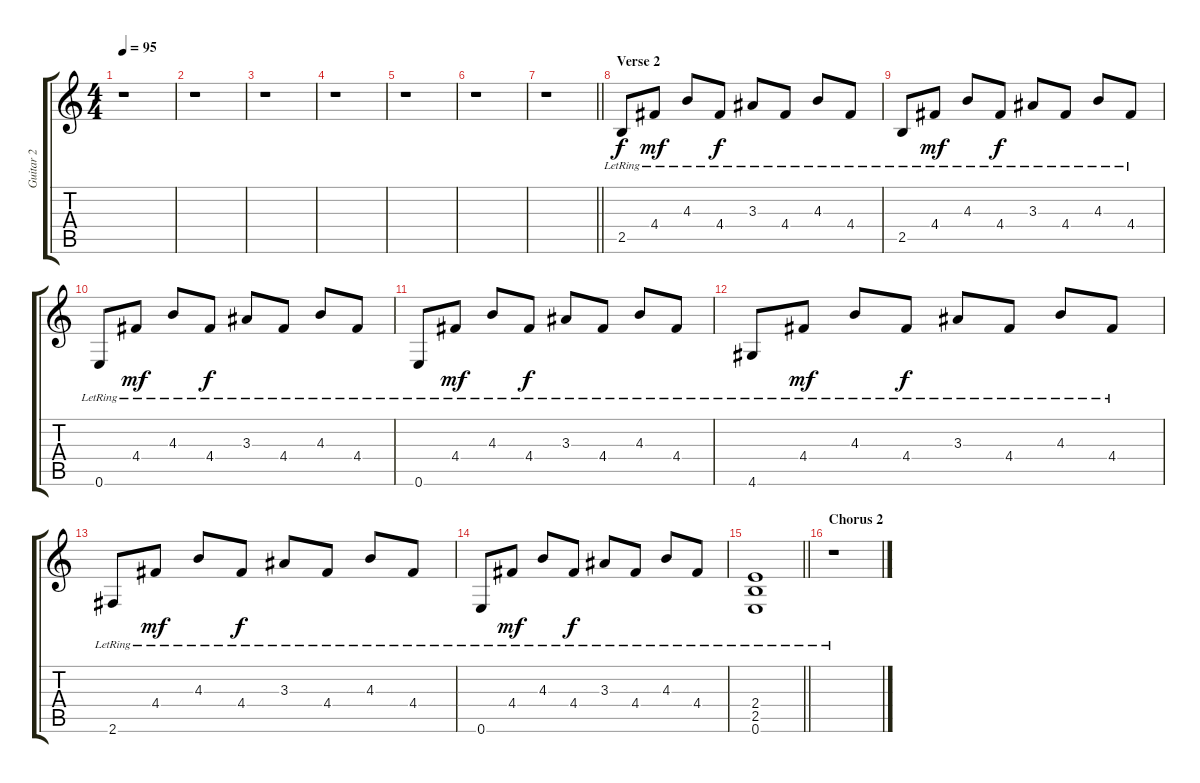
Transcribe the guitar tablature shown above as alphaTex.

\track ("Guitar 2" "Guitar 2") {instrument acousticguitarsteel}
\staff {score tabs}
\tuning (E4 B3 G3 D3 A2 E2) {hide}
\ts (4 4)
\tempo 95
\clef g2
\ks c
r.1{dy f} |
r.1 |
r.1 |
r.1 |
r.1 |
r.1 |
\barLineRight lightlight
r.1 |
\section ("" "Verse 2")
2.5{lr}.8 4.4{lr}.8{dy mf} 4.3{lr}.8 4.4{lr}.8{dy f} 3.3{lr}.8 4.4{lr}.8 4.3{lr}.8 4.4{lr}.8 |
2.5{lr}.8 4.4{lr}.8{dy mf} 4.3{lr}.8 4.4{lr}.8{dy f} 3.3{lr}.8 4.4{lr}.8 4.3{lr}.8 4.4{lr}.8 |
0.6{lr}.8 4.4{lr}.8{dy mf} 4.3{lr}.8 4.4{lr}.8{dy f} 3.3{lr}.8 4.4{lr}.8 4.3{lr}.8 4.4{lr}.8 |
0.6{lr}.8 4.4{lr}.8{dy mf} 4.3{lr}.8 4.4{lr}.8{dy f} 3.3{lr}.8 4.4{lr}.8 4.3{lr}.8 4.4{lr}.8 |
4.6{lr}.8 4.4{lr}.8{dy mf} 4.3{lr}.8 4.4{lr}.8{dy f} 3.3{lr}.8 4.4{lr}.8 4.3{lr}.8 4.4{lr}.8 |
2.6{lr}.8 4.4{lr}.8{dy mf} 4.3{lr}.8 4.4{lr}.8{dy f} 3.3{lr}.8 4.4{lr}.8 4.3{lr}.8 4.4{lr}.8 |
0.6{lr}.8 4.4{lr}.8{dy mf} 4.3{lr}.8 4.4{lr}.8{dy f} 3.3{lr}.8 4.4{lr}.8 4.3{lr}.8 4.4{lr}.8 |
\barLineRight lightlight
(2.4{lr} 2.5{lr} 0.6{lr}).1 |
\section ("" "Chorus 2")
r.1
